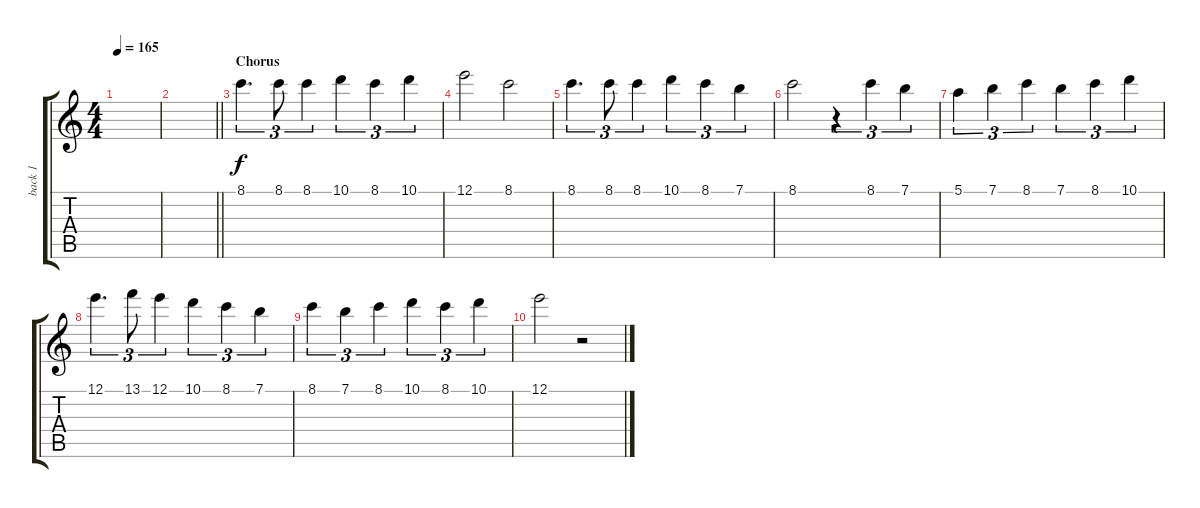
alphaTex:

\track ("back 1" "back 1") {instrument acousticguitarsteel}
\staff {score tabs}
\tuning (E4 B3 G3 D3 A2 E2) {hide}
\ts (4 4)
\tempo 165
\clef g2
\ks aminor
|
\barLineRight lightlight
|
\section ("" "Chorus")
8.1.4{d tu (3 2)} 8.1.8{tu (3 2)} 8.1.4{tu (3 2)} 10.1.4{tu (3 2)} 8.1.4{tu (3 2)} 10.1.4{tu (3 2)} |
12.1.2 8.1.2 |
8.1.4{d tu (3 2)} 8.1.8{tu (3 2)} 8.1.4{tu (3 2)} 10.1.4{tu (3 2)} 8.1.4{tu (3 2)} 7.1.4{tu (3 2)} |
8.1.2 r.4{tu (3 2)} 8.1.4{tu (3 2)} 7.1.4{tu (3 2)} |
5.1.4{tu (3 2)} 7.1.4{tu (3 2)} 8.1.4{tu (3 2)} 7.1.4{tu (3 2)} 8.1.4{tu (3 2)} 10.1.4{tu (3 2)} |
12.1.4{d tu (3 2)} 13.1.8{tu (3 2)} 12.1.4{tu (3 2)} 10.1.4{tu (3 2)} 8.1.4{tu (3 2)} 7.1.4{tu (3 2)} |
8.1.4{tu (3 2)} 7.1.4{tu (3 2)} 8.1.4{tu (3 2)} 10.1.4{tu (3 2)} 8.1.4{tu (3 2)} 10.1.4{tu (3 2)} |
12.1.2 r.2
